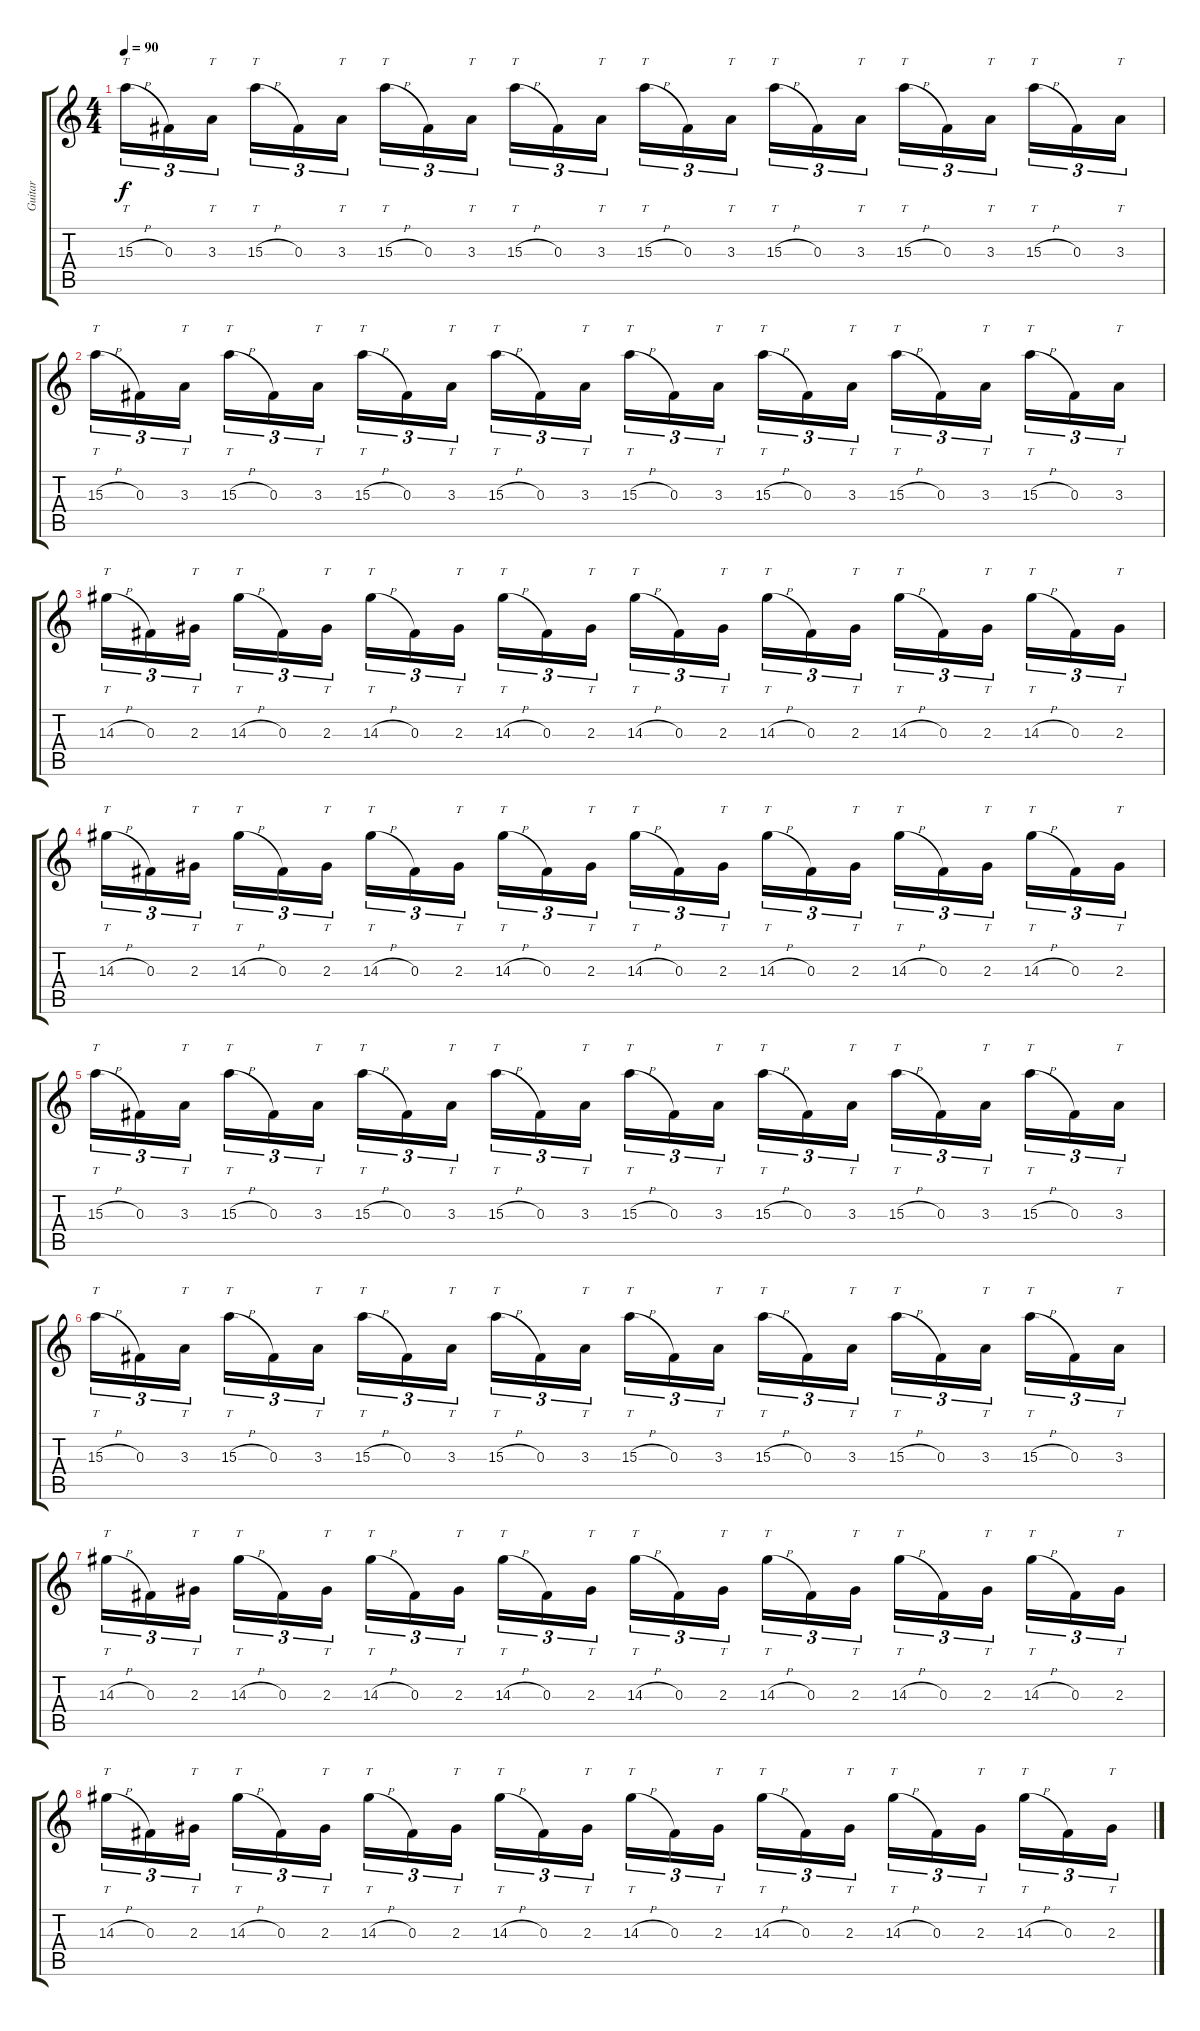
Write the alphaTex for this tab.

\track ("Guitar" "Guitar") {instrument electricguitarclean}
\staff {score tabs}
\tuning (Eb4 Bb3 Gb3 Db3 Ab2 Eb2) {hide}
\ts (4 4)
\tempo 90
\clef g2
\ks c
15.3{h}.16{tt tu (3 2) dy f} 0.3.16{tu (3 2)} 3.3.16{tt tu (3 2) beam splitsecondary} 15.3{h}.16{tt tu (3 2)} 0.3.16{tu (3 2)} 3.3.16{tt tu (3 2)} 15.3{h}.16{tt tu (3 2)} 0.3.16{tu (3 2)} 3.3.16{tt tu (3 2) beam splitsecondary} 15.3{h}.16{tt tu (3 2)} 0.3.16{tu (3 2)} 3.3.16{tt tu (3 2)} 15.3{h}.16{tt tu (3 2)} 0.3.16{tu (3 2)} 3.3.16{tt tu (3 2) beam splitsecondary} 15.3{h}.16{tt tu (3 2)} 0.3.16{tu (3 2)} 3.3.16{tt tu (3 2)} 15.3{h}.16{tt tu (3 2)} 0.3.16{tu (3 2)} 3.3.16{tt tu (3 2) beam splitsecondary} 15.3{h}.16{tt tu (3 2)} 0.3.16{tu (3 2)} 3.3.16{tt tu (3 2)} |
15.3{h}.16{tt tu (3 2)} 0.3.16{tu (3 2)} 3.3.16{tt tu (3 2) beam splitsecondary} 15.3{h}.16{tt tu (3 2)} 0.3.16{tu (3 2)} 3.3.16{tt tu (3 2)} 15.3{h}.16{tt tu (3 2)} 0.3.16{tu (3 2)} 3.3.16{tt tu (3 2) beam splitsecondary} 15.3{h}.16{tt tu (3 2)} 0.3.16{tu (3 2)} 3.3.16{tt tu (3 2)} 15.3{h}.16{tt tu (3 2)} 0.3.16{tu (3 2)} 3.3.16{tt tu (3 2) beam splitsecondary} 15.3{h}.16{tt tu (3 2)} 0.3.16{tu (3 2)} 3.3.16{tt tu (3 2)} 15.3{h}.16{tt tu (3 2)} 0.3.16{tu (3 2)} 3.3.16{tt tu (3 2) beam splitsecondary} 15.3{h}.16{tt tu (3 2)} 0.3.16{tu (3 2)} 3.3.16{tt tu (3 2)} |
14.3{h}.16{tt tu (3 2)} 0.3.16{tu (3 2)} 2.3.16{tt tu (3 2) beam splitsecondary} 14.3{h}.16{tt tu (3 2)} 0.3.16{tu (3 2)} 2.3.16{tt tu (3 2)} 14.3{h}.16{tt tu (3 2)} 0.3.16{tu (3 2)} 2.3.16{tt tu (3 2) beam splitsecondary} 14.3{h}.16{tt tu (3 2)} 0.3.16{tu (3 2)} 2.3.16{tt tu (3 2)} 14.3{h}.16{tt tu (3 2)} 0.3.16{tu (3 2)} 2.3.16{tt tu (3 2) beam splitsecondary} 14.3{h}.16{tt tu (3 2)} 0.3.16{tu (3 2)} 2.3.16{tt tu (3 2)} 14.3{h}.16{tt tu (3 2)} 0.3.16{tu (3 2)} 2.3.16{tt tu (3 2) beam splitsecondary} 14.3{h}.16{tt tu (3 2)} 0.3.16{tu (3 2)} 2.3.16{tt tu (3 2)} |
14.3{h}.16{tt tu (3 2)} 0.3.16{tu (3 2)} 2.3.16{tt tu (3 2) beam splitsecondary} 14.3{h}.16{tt tu (3 2)} 0.3.16{tu (3 2)} 2.3.16{tt tu (3 2)} 14.3{h}.16{tt tu (3 2)} 0.3.16{tu (3 2)} 2.3.16{tt tu (3 2) beam splitsecondary} 14.3{h}.16{tt tu (3 2)} 0.3.16{tu (3 2)} 2.3.16{tt tu (3 2)} 14.3{h}.16{tt tu (3 2)} 0.3.16{tu (3 2)} 2.3.16{tt tu (3 2) beam splitsecondary} 14.3{h}.16{tt tu (3 2)} 0.3.16{tu (3 2)} 2.3.16{tt tu (3 2)} 14.3{h}.16{tt tu (3 2)} 0.3.16{tu (3 2)} 2.3.16{tt tu (3 2) beam splitsecondary} 14.3{h}.16{tt tu (3 2)} 0.3.16{tu (3 2)} 2.3.16{tt tu (3 2)} |
15.3{h}.16{tt tu (3 2)} 0.3.16{tu (3 2)} 3.3.16{tt tu (3 2) beam splitsecondary} 15.3{h}.16{tt tu (3 2)} 0.3.16{tu (3 2)} 3.3.16{tt tu (3 2)} 15.3{h}.16{tt tu (3 2)} 0.3.16{tu (3 2)} 3.3.16{tt tu (3 2) beam splitsecondary} 15.3{h}.16{tt tu (3 2)} 0.3.16{tu (3 2)} 3.3.16{tt tu (3 2)} 15.3{h}.16{tt tu (3 2)} 0.3.16{tu (3 2)} 3.3.16{tt tu (3 2) beam splitsecondary} 15.3{h}.16{tt tu (3 2)} 0.3.16{tu (3 2)} 3.3.16{tt tu (3 2)} 15.3{h}.16{tt tu (3 2)} 0.3.16{tu (3 2)} 3.3.16{tt tu (3 2) beam splitsecondary} 15.3{h}.16{tt tu (3 2)} 0.3.16{tu (3 2)} 3.3.16{tt tu (3 2)} |
15.3{h}.16{tt tu (3 2)} 0.3.16{tu (3 2)} 3.3.16{tt tu (3 2) beam splitsecondary} 15.3{h}.16{tt tu (3 2)} 0.3.16{tu (3 2)} 3.3.16{tt tu (3 2)} 15.3{h}.16{tt tu (3 2)} 0.3.16{tu (3 2)} 3.3.16{tt tu (3 2) beam splitsecondary} 15.3{h}.16{tt tu (3 2)} 0.3.16{tu (3 2)} 3.3.16{tt tu (3 2)} 15.3{h}.16{tt tu (3 2)} 0.3.16{tu (3 2)} 3.3.16{tt tu (3 2) beam splitsecondary} 15.3{h}.16{tt tu (3 2)} 0.3.16{tu (3 2)} 3.3.16{tt tu (3 2)} 15.3{h}.16{tt tu (3 2)} 0.3.16{tu (3 2)} 3.3.16{tt tu (3 2) beam splitsecondary} 15.3{h}.16{tt tu (3 2)} 0.3.16{tu (3 2)} 3.3.16{tt tu (3 2)} |
14.3{h}.16{tt tu (3 2)} 0.3.16{tu (3 2)} 2.3.16{tt tu (3 2) beam splitsecondary} 14.3{h}.16{tt tu (3 2)} 0.3.16{tu (3 2)} 2.3.16{tt tu (3 2)} 14.3{h}.16{tt tu (3 2)} 0.3.16{tu (3 2)} 2.3.16{tt tu (3 2) beam splitsecondary} 14.3{h}.16{tt tu (3 2)} 0.3.16{tu (3 2)} 2.3.16{tt tu (3 2)} 14.3{h}.16{tt tu (3 2)} 0.3.16{tu (3 2)} 2.3.16{tt tu (3 2) beam splitsecondary} 14.3{h}.16{tt tu (3 2)} 0.3.16{tu (3 2)} 2.3.16{tt tu (3 2)} 14.3{h}.16{tt tu (3 2)} 0.3.16{tu (3 2)} 2.3.16{tt tu (3 2) beam splitsecondary} 14.3{h}.16{tt tu (3 2)} 0.3.16{tu (3 2)} 2.3.16{tt tu (3 2)} |
14.3{h}.16{tt tu (3 2)} 0.3.16{tu (3 2)} 2.3.16{tt tu (3 2) beam splitsecondary} 14.3{h}.16{tt tu (3 2)} 0.3.16{tu (3 2)} 2.3.16{tt tu (3 2)} 14.3{h}.16{tt tu (3 2)} 0.3.16{tu (3 2)} 2.3.16{tt tu (3 2) beam splitsecondary} 14.3{h}.16{tt tu (3 2)} 0.3.16{tu (3 2)} 2.3.16{tt tu (3 2)} 14.3{h}.16{tt tu (3 2)} 0.3.16{tu (3 2)} 2.3.16{tt tu (3 2) beam splitsecondary} 14.3{h}.16{tt tu (3 2)} 0.3.16{tu (3 2)} 2.3.16{tt tu (3 2)} 14.3{h}.16{tt tu (3 2)} 0.3.16{tu (3 2)} 2.3.16{tt tu (3 2) beam splitsecondary} 14.3{h}.16{tt tu (3 2)} 0.3.16{tu (3 2)} 2.3.16{tt tu (3 2)}
